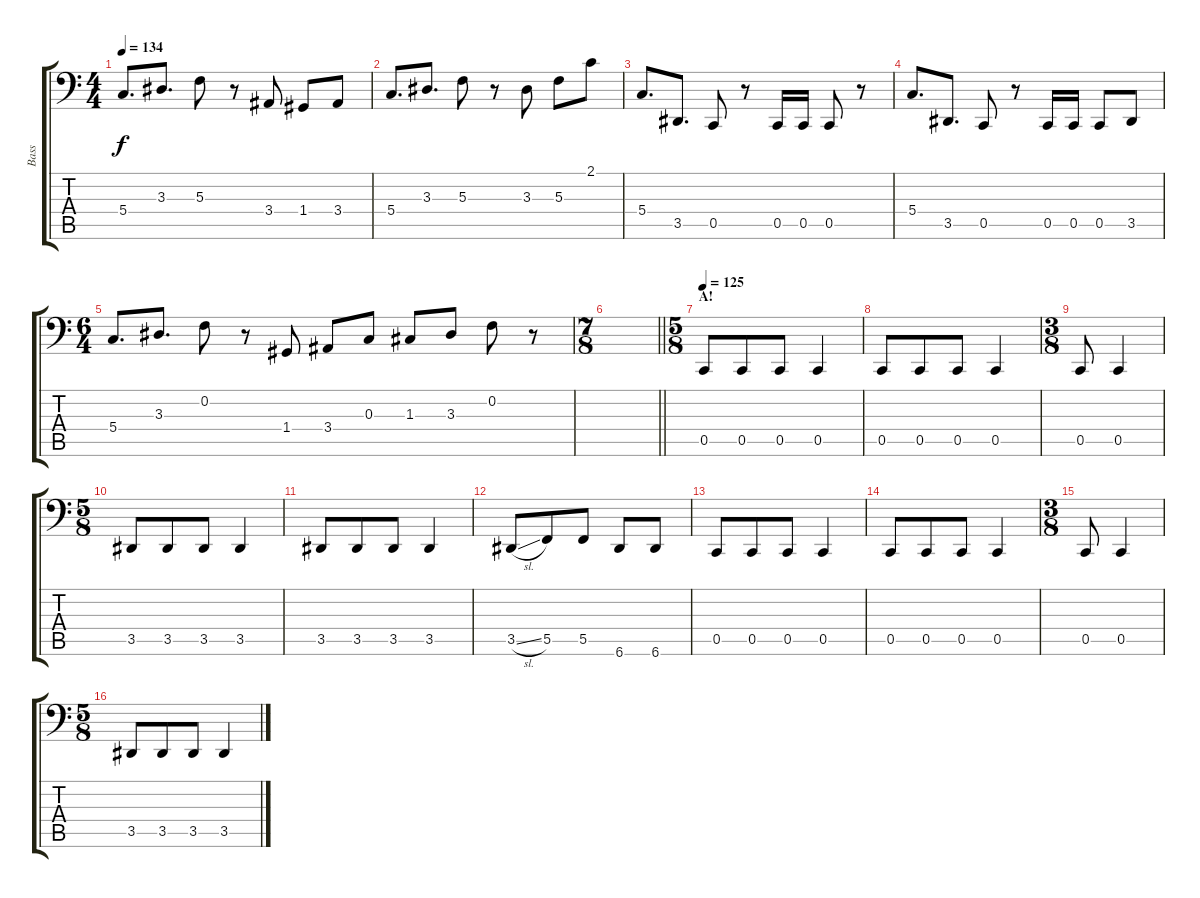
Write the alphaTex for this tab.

\track ("Bass" "Bass") {instrument electricbasspick}
\staff {score tabs}
\tuning (Bb2 F2 C2 G1 C1 A0) {hide}
\ts (4 4)
\tempo 134
\clef f4
\ks c
5.4.8{d dy f} 3.3.8{d} 5.3.8 r.8 3.4.8 1.4.8 3.4.8 |
5.4.8{d} 3.3.8{d} 5.3.8 r.8 3.3.8 5.3.8 2.1.8 |
5.4.8{d} 3.5.8{d} 0.5.8 r.8 0.5.16 0.5.16 0.5.8 r.8 |
5.4.8{d} 3.5.8{d} 0.5.8 r.8 0.5.16 0.5.16 0.5.8 3.5.8 |
\ts (6 4)
5.4.8{d} 3.3.8{d} 0.2.8 r.8 1.4.8 3.4.8 0.3.8 1.3.8 3.3.8 0.2.8 r.8 |
\ts (7 8)
\barLineRight lightlight
|
\ts (5 8)
\section ("" "A!")
\tempo 125
0.5.8 0.5.8 0.5.8 0.5.4 |
0.5.8 0.5.8 0.5.8 0.5.4 |
\ts (3 8)
0.5.8 0.5.4 |
\ts (5 8)
3.5.8 3.5.8 3.5.8 3.5.4 |
3.5.8 3.5.8 3.5.8 3.5.4 |
3.5{sl}.8 5.5.8 5.5.8 6.6.8 6.6.8 |
0.5.8 0.5.8 0.5.8 0.5.4 |
0.5.8 0.5.8 0.5.8 0.5.4 |
\ts (3 8)
0.5.8 0.5.4 |
\ts (5 8)
3.5.8 3.5.8 3.5.8 3.5.4
